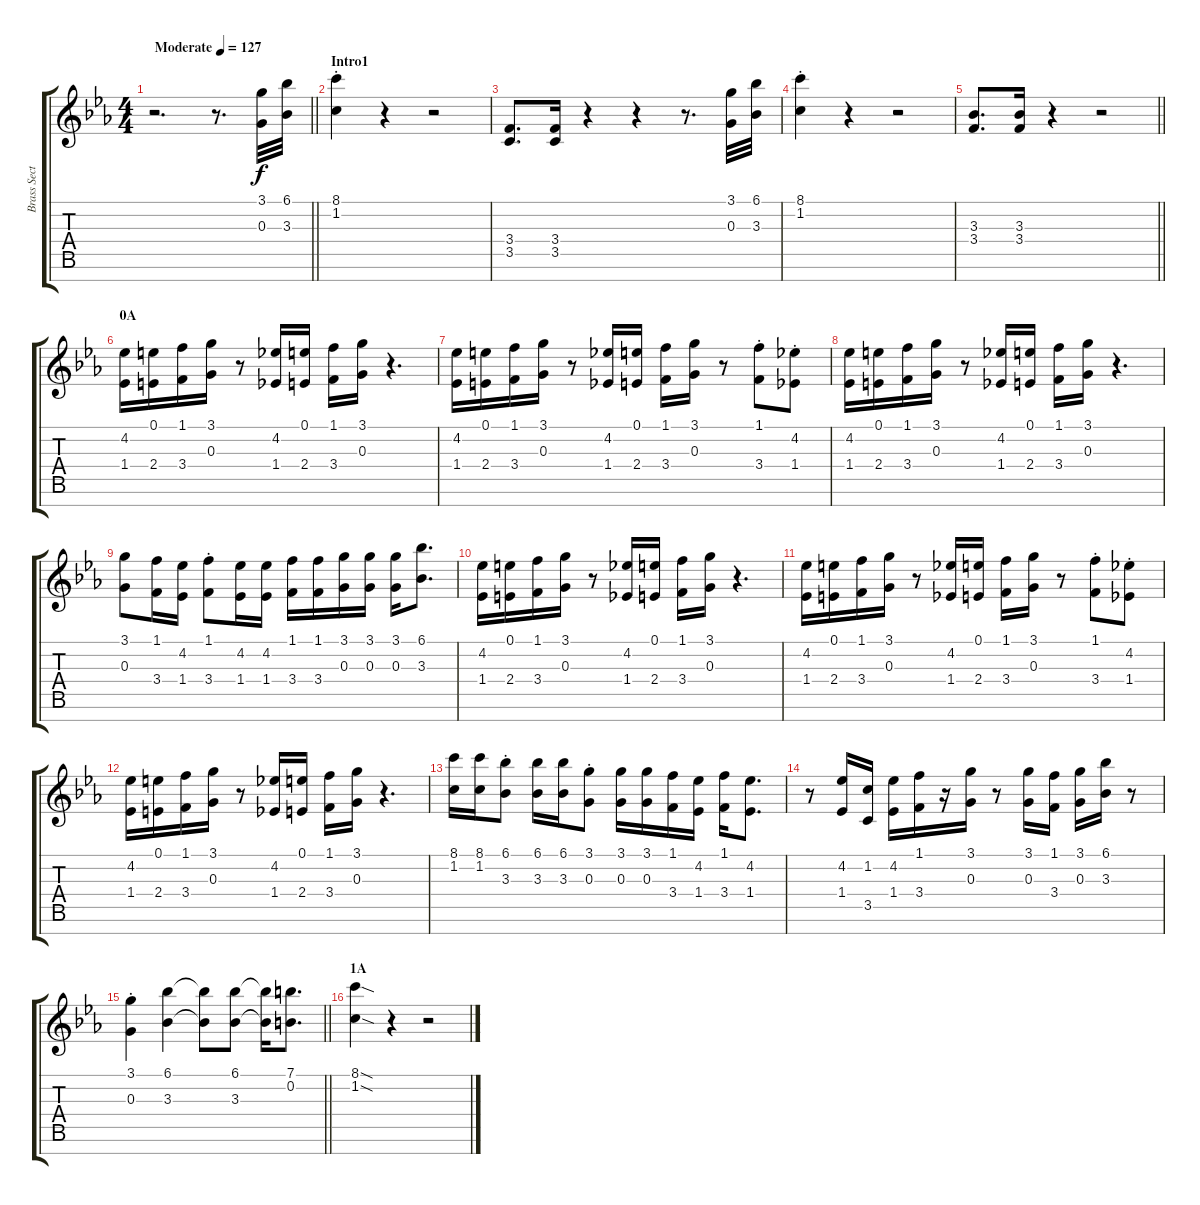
\track ("Brass Section I" "Brass Sect") {instrument brasssection}
\staff {score tabs}
\tuning (E5 B4 G4 D4 A3 E3 B2) {hide}
\ts (4 4)
\tempo (127 "Moderate")
\clef g2
\barLineRight lightlight
\ks eb
r.2{d dy f instrument brasssection} r.8{d} (3.1 0.3).32 (6.1 3.3).32 |
\section ("" "Intro1")
(8.1{st} 1.2{st}).4 r.4 r.2 |
(3.4 3.5).8{d} (3.4 3.5).16 r.4 r.4 r.8{d} (3.1 0.3).32 (6.1 3.3).32 |
(8.1{st} 1.2{st}).4 r.4 r.2 |
\barLineRight lightlight
(3.3 3.4).8{d} (3.3 3.4).16 r.4 r.2 |
\section ("" "0A")
(4.2 1.4).16 (0.1 2.4).16 (1.1 3.4).16 (3.1 0.3).16 r.8 (4.2 1.4).16 (0.1 2.4).16 (1.1 3.4).16 (3.1 0.3).16 r.4{d} |
(4.2 1.4).16 (0.1 2.4).16 (1.1 3.4).16 (3.1 0.3).16 r.8 (4.2 1.4).16 (0.1 2.4).16 (1.1 3.4).16 (3.1 0.3).16 r.8 (1.1{st} 3.4{st}).8 (4.2{st} 1.4{st}).8 |
(4.2 1.4).16 (0.1 2.4).16 (1.1 3.4).16 (3.1 0.3).16 r.8 (4.2 1.4).16 (0.1 2.4).16 (1.1 3.4).16 (3.1 0.3).16 r.4{d} |
(3.1 0.3).8 (1.1 3.4).16 (4.2 1.4).16 (1.1{st} 3.4{st}).8 (4.2 1.4).16 (4.2 1.4).16 (1.1 3.4).16 (1.1 3.4).16 (3.1 0.3).16 (3.1 0.3).16 (3.1 0.3).16 (6.1 3.3).8{d} |
(4.2 1.4).16 (0.1 2.4).16 (1.1 3.4).16 (3.1 0.3).16 r.8 (4.2 1.4).16 (0.1 2.4).16 (1.1 3.4).16 (3.1 0.3).16 r.4{d} |
(4.2 1.4).16 (0.1 2.4).16 (1.1 3.4).16 (3.1 0.3).16 r.8 (4.2 1.4).16 (0.1 2.4).16 (1.1 3.4).16 (3.1 0.3).16 r.8 (1.1{st} 3.4{st}).8 (4.2{st} 1.4{st}).8 |
(4.2 1.4).16 (0.1 2.4).16 (1.1 3.4).16 (3.1 0.3).16 r.8 (4.2 1.4).16 (0.1 2.4).16 (1.1 3.4).16 (3.1 0.3).16 r.4{d} |
(8.1 1.2).16 (8.1 1.2).16 (6.1{st} 3.3{st}).8 (6.1 3.3).16 (6.1 3.3).16 (3.1{st} 0.3{st}).8 (3.1 0.3).16 (3.1 0.3).16 (1.1 3.4).16 (4.2 1.4).16 (1.1 3.4).16 (4.2 1.4).8{d} |
r.8 (4.2 1.4).16 (1.2 3.5).16 (4.2 1.4).16 (1.1 3.4).16 r.16 (3.1 0.3).16 r.8 (3.1 0.3).16 (1.1 3.4).16 (3.1 0.3).16 (6.1 3.3).16 r.8 |
\barLineRight lightlight
(3.1{st} 0.3{st}).4 (6.1 3.3).4 (6.1{t} 3.3{t}).8 (6.1 3.3).8 (6.1{t} 3.3{t}).16 (7.1 0.2).8{d} |
\section ("" "1A")
(8.1{sod} 1.2{sod}).4 r.4 r.2
